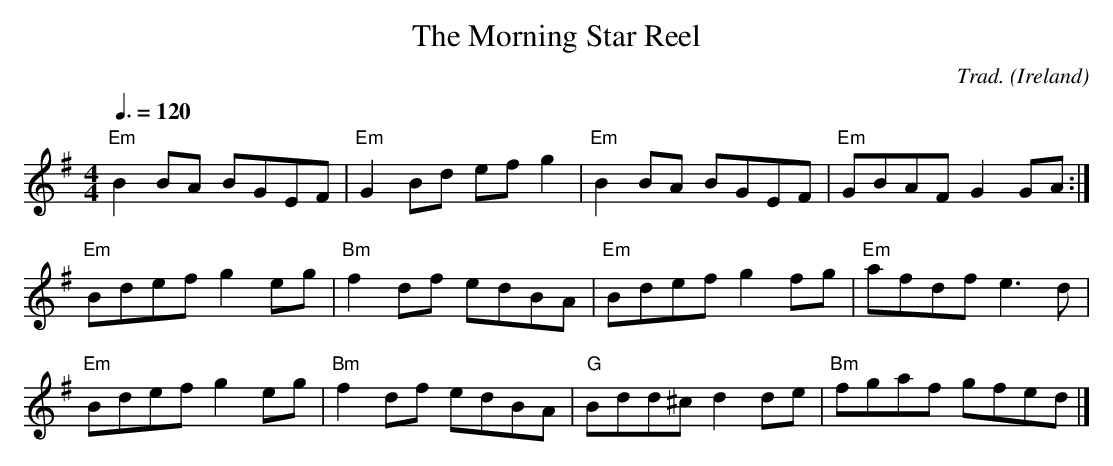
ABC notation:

X:1
T:Morning Star Reel, The
C:Trad.
O:Ireland
M:4/4
L:1/8
Q:3/8=120
K:G
"Em"B2 BA BGEF|"Em"G2 Bd ef g2|"Em"B2 BA BGEF|"Em"GBAF G2 GA:|
"Em"Bdef g2 eg|"Bm"f2 df edBA|"Em"Bdef g2 fg|"Em"afdf e3 d|
"Em"Bdef g2 eg|"Bm"f2 df edBA|"G"Bdd^c d2 de|"Bm"fgaf gfed|]
